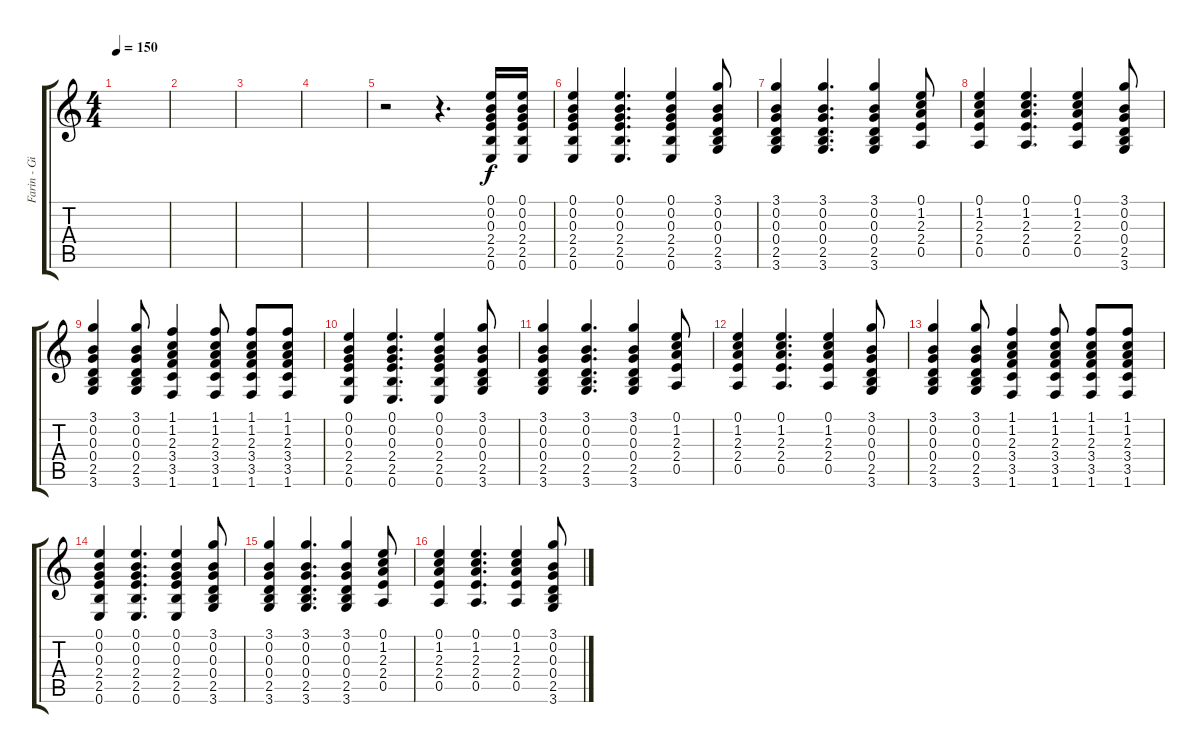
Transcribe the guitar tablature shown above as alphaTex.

\track ("Farin - Gitarre (Akustik)" "Farin - Gi") {instrument acousticguitarsteel}
\staff {score tabs}
\tuning (E4 B3 G3 D3 A2 E2) {hide}
\ts (4 4)
\tempo 150
\clef g2
\ks c
|
|
|
|
r.2 r.4{d} (0.1 0.2 0.3 2.4 2.5 0.6).16 (0.1 0.2 0.3 2.4 2.5 0.6).16 |
(0.1 0.2 0.3 2.4 2.5 0.6).4 (0.1 0.2 0.3 2.4 2.5 0.6).4{d} (0.1 0.2 0.3 2.4 2.5 0.6).4 (3.1 0.2 0.3 0.4 2.5 3.6).8 |
(3.1 0.2 0.3 0.4 2.5 3.6).4 (3.1 0.2 0.3 0.4 2.5 3.6).4{d} (3.1 0.2 0.3 0.4 2.5 3.6).4 (0.1 1.2 2.3 2.4 0.5).8 |
(0.1 1.2 2.3 2.4 0.5).4 (0.1 1.2 2.3 2.4 0.5).4{d} (0.1 1.2 2.3 2.4 0.5).4 (3.1 0.2 0.3 0.4 2.5 3.6).8 |
(3.1 0.2 0.3 0.4 2.5 3.6).4 (3.1 0.2 0.3 0.4 2.5 3.6).8 (1.1 1.2 2.3 3.4 3.5 1.6).4 (1.1 1.2 2.3 3.4 3.5 1.6).8 (1.1 1.2 2.3 3.4 3.5 1.6).8 (1.1 1.2 2.3 3.4 3.5 1.6).8 |
(0.1 0.2 0.3 2.4 2.5 0.6).4 (0.1 0.2 0.3 2.4 2.5 0.6).4{d} (0.1 0.2 0.3 2.4 2.5 0.6).4 (3.1 0.2 0.3 0.4 2.5 3.6).8 |
(3.1 0.2 0.3 0.4 2.5 3.6).4 (3.1 0.2 0.3 0.4 2.5 3.6).4{d} (3.1 0.2 0.3 0.4 2.5 3.6).4 (0.1 1.2 2.3 2.4 0.5).8 |
(0.1 1.2 2.3 2.4 0.5).4 (0.1 1.2 2.3 2.4 0.5).4{d} (0.1 1.2 2.3 2.4 0.5).4 (3.1 0.2 0.3 0.4 2.5 3.6).8 |
(3.1 0.2 0.3 0.4 2.5 3.6).4 (3.1 0.2 0.3 0.4 2.5 3.6).8 (1.1 1.2 2.3 3.4 3.5 1.6).4 (1.1 1.2 2.3 3.4 3.5 1.6).8 (1.1 1.2 2.3 3.4 3.5 1.6).8 (1.1 1.2 2.3 3.4 3.5 1.6).8 |
(0.1 0.2 0.3 2.4 2.5 0.6).4 (0.1 0.2 0.3 2.4 2.5 0.6).4{d} (0.1 0.2 0.3 2.4 2.5 0.6).4 (3.1 0.2 0.3 0.4 2.5 3.6).8 |
(3.1 0.2 0.3 0.4 2.5 3.6).4 (3.1 0.2 0.3 0.4 2.5 3.6).4{d} (3.1 0.2 0.3 0.4 2.5 3.6).4 (0.1 1.2 2.3 2.4 0.5).8 |
(0.1 1.2 2.3 2.4 0.5).4 (0.1 1.2 2.3 2.4 0.5).4{d} (0.1 1.2 2.3 2.4 0.5).4 (3.1 0.2 0.3 0.4 2.5 3.6).8
